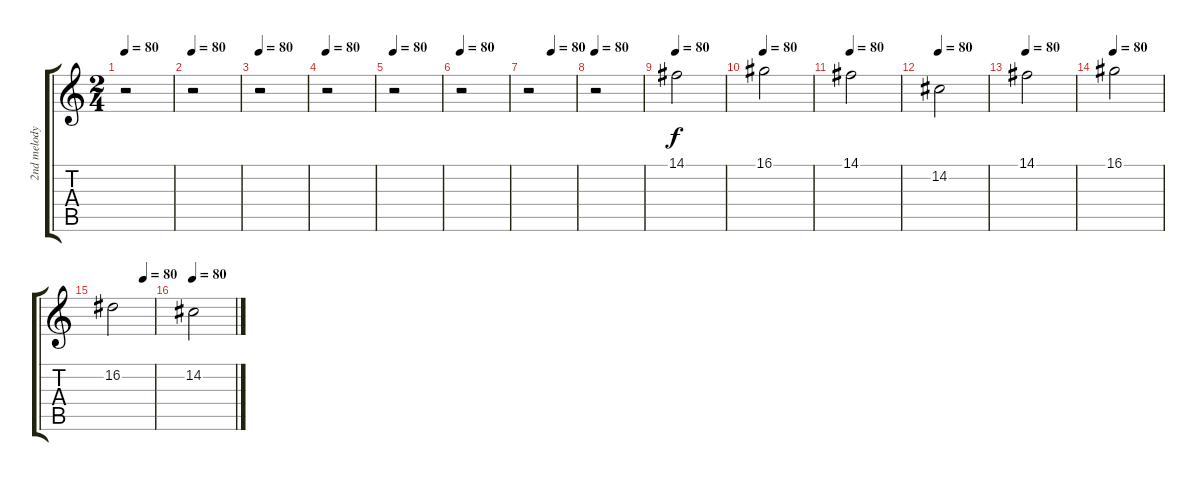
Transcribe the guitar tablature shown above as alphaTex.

\track ("2nd melody" "2nd melody") {instrument stringensemble2}
\staff {score tabs}
\tuning (E4 B3 G3 D3 A2 E2) {hide}
\ts (2 4)
\tempo 80
\clef g2
\ks c
r.2{dy f instrument stringensemble2} |
\tempo 80
r.2 |
\tempo 80
r.2 |
\tempo 80
r.2 |
\tempo 80
r.2 |
\tempo 80
r.2 |
\tempo (80 0.5)
r.2 |
\tempo 80
r.2 |
\tempo 80
14.1.2 |
\tempo 80
16.1.2 |
\tempo 80
14.1.2 |
\tempo 80
14.2.2 |
\tempo 80
14.1.2 |
\tempo 80
16.1.2 |
\tempo (80 0.75)
16.2.2 |
\tempo 80
14.2.2
